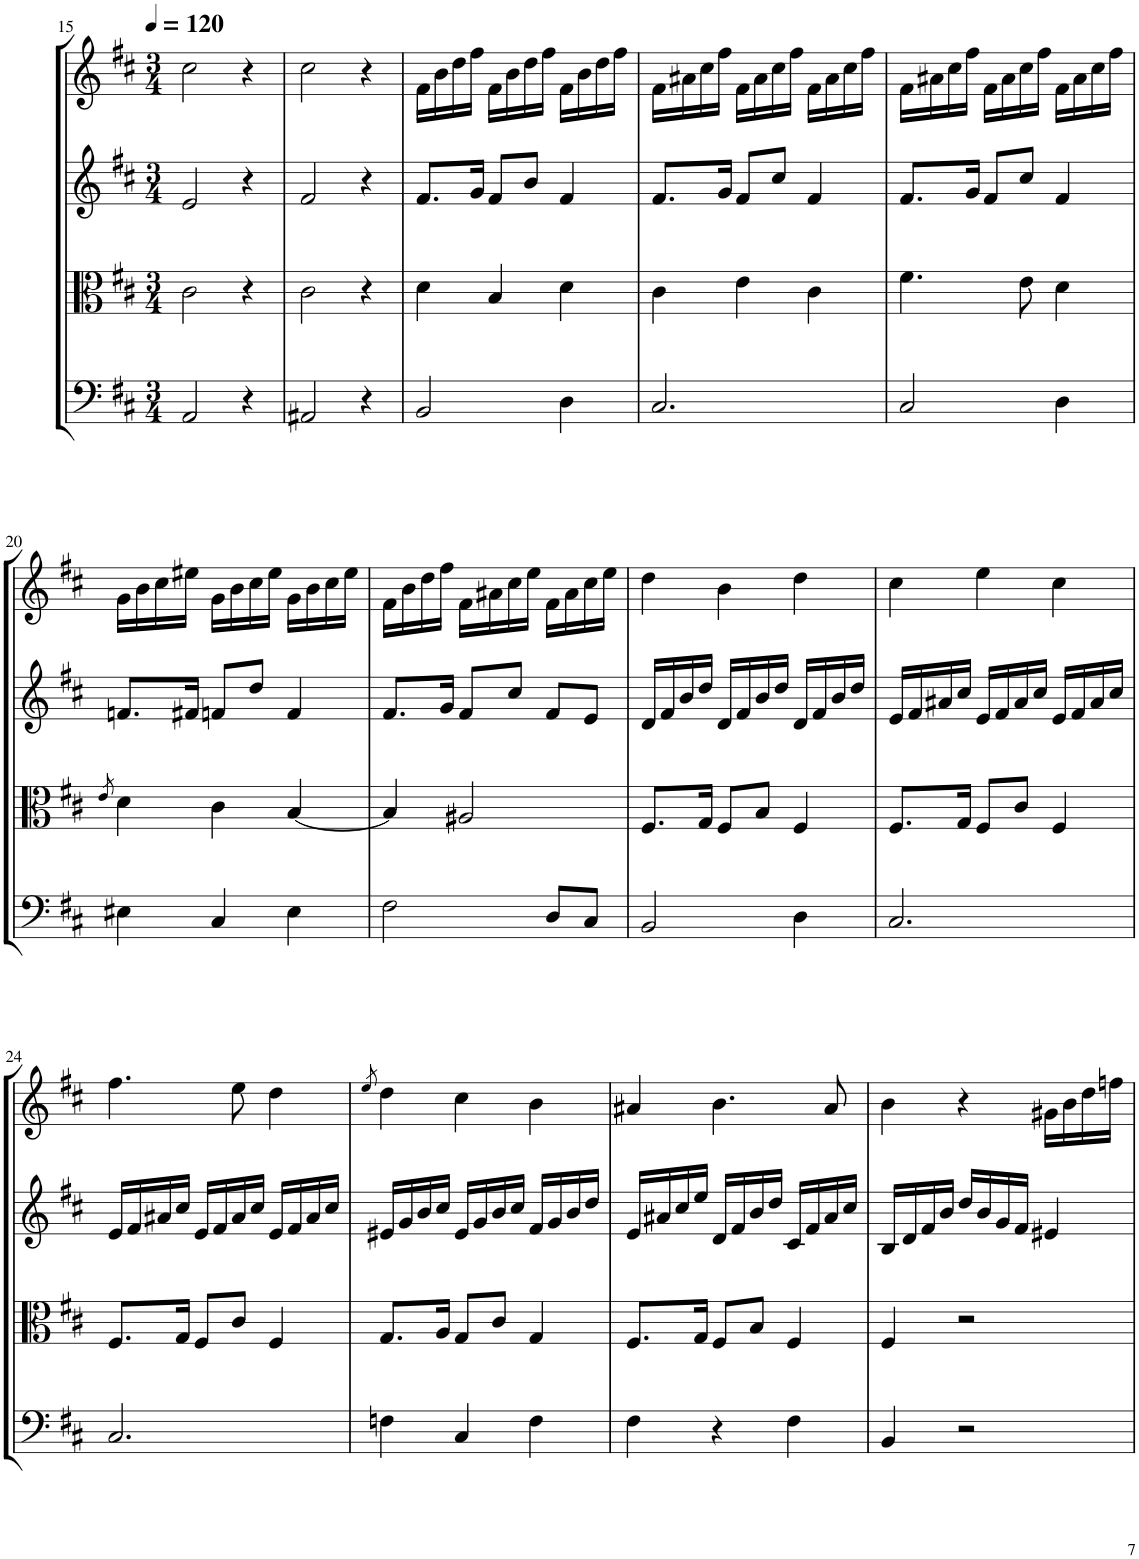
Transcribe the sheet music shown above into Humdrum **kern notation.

**kern	**kern	**kern	**kern
*part4	*part3	*part2	*part1
*staff4	*staff3	*staff2	*staff1
*I"Violoncello	*I"Viola	*I"Violin II	*I"Violin I
!!LO:PB:g=z
*clefF4	*clefC3	*clefG2	*clefG2
*k[f#c#]	*k[f#c#]	*k[f#c#]	*k[f#c#]
*M3/4	*M3/4	*M3/4	*M3/4
*MM120	*MM120	*MM120	*MM120
=15	=15	=15	=15
2AA/	2c#\	2e/	2cc#\
4r	4r	4r	4r
=16	=16	=16	=16
2AA#X/	2c#\	2f#/	2cc#\
4r	4r	4r	4r
=17	=17	=17	=17
2BB/	4d\	8.f#/L	16f#\LL
.	.	.	16b\
.	.	.	16dd\
.	.	16g/Jk	16ff#\JJ
.	4B/	8f#/L	16f#\LL
.	.	.	16b\
.	.	8b/J	16dd\
.	.	.	16ff#\JJ
4D\	4d\	4f#/	16f#\LL
.	.	.	16b\
.	.	.	16dd\
.	.	.	16ff#\JJ
=18	=18	=18	=18
2.C#/	4c#\	8.f#/L	16f#\LL
.	.	.	16a#X\
.	.	.	16cc#\
.	.	16g/Jk	16ff#\JJ
.	4e\	8f#/L	16f#\LL
.	.	.	16a#\
.	.	8cc#/J	16cc#\
.	.	.	16ff#\JJ
.	4c#\	4f#/	16f#\LL
.	.	.	16a#\
.	.	.	16cc#\
.	.	.	16ff#\JJ
=19	=19	=19	=19
2C#/	4.f#\	8.f#/L	16f#\LL
.	.	.	16a#X\
.	.	.	16cc#\
.	.	16g/Jk	16ff#\JJ
.	.	8f#/L	16f#\LL
.	.	.	16a#\
.	8e\	8cc#/J	16cc#\
.	.	.	16ff#\JJ
4D\	4d\	4f#/	16f#\LL
.	.	.	16a#\
.	.	.	16cc#\
.	.	.	16ff#\JJ
!!LO:LB:g=z
=20	=20	=20	=20
.	8qe/	.	.
4E#X\	4d\	8.fn/L	16g\LL
.	.	.	16b\
.	.	.	16cc#\
.	.	16f#X/Jk	16ee#X\JJ
4C#/	4c#\	8fn/L	16g\LL
.	.	.	16b\
.	.	8dd/J	16cc#\
.	.	.	16ee#\JJ
4E#\	[4B/	4f/	16g\LL
.	.	.	16b\
.	.	.	16cc#\
.	.	.	16ee#\JJ
=21	=21	=21	=21
2F#\	4B/]	8.f#/L	16f#\LL
.	.	.	16b\
.	.	.	16dd\
.	.	16g/Jk	16ff#\JJ
.	2A#X/	8f#/L	16f#\LL
.	.	.	16a#X\
.	.	8cc#/J	16cc#\
.	.	.	16ee\JJ
8D/L	.	8f#/L	16f#\LL
.	.	.	16a#\
8C#/J	.	8e/J	16cc#\
.	.	.	16ee\JJ
=22	=22	=22	=22
2BB/	8.F#/L	16d/LL	4dd\
.	.	16f#/	.
.	.	16b/	.
.	16G/Jk	16dd/JJ	.
.	8F#/L	16d/LL	4b\
.	.	16f#/	.
.	8B/J	16b/	.
.	.	16dd/JJ	.
4D\	4F#/	16d/LL	4dd\
.	.	16f#/	.
.	.	16b/	.
.	.	16dd/JJ	.
=23	=23	=23	=23
2.C#/	8.F#/L	16e/LL	4cc#\
.	.	16f#/	.
.	.	16a#X/	.
.	16G/Jk	16cc#/JJ	.
.	8F#/L	16e/LL	4ee\
.	.	16f#/	.
.	8c#/J	16a#/	.
.	.	16cc#/JJ	.
.	4F#/	16e/LL	4cc#\
.	.	16f#/	.
.	.	16a#/	.
.	.	16cc#/JJ	.
!!LO:LB:g=z
=24	=24	=24	=24
2.C#/	8.F#/L	16e/LL	4.ff#\
.	.	16f#/	.
.	.	16a#X/	.
.	16G/Jk	16cc#/JJ	.
.	8F#/L	16e/LL	.
.	.	16f#/	.
.	8c#/J	16a#/	8ee\
.	.	16cc#/JJ	.
.	4F#/	16e/LL	4dd\
.	.	16f#/	.
.	.	16a#/	.
.	.	16cc#/JJ	.
=25	=25	=25	=25
.	.	.	8qee/
4Fn\	8.G/L	16e#X/LL	4dd\
.	.	16g/	.
.	.	16b/	.
.	16A/Jk	16cc#/JJ	.
4C#/	8G/L	16e#/LL	4cc#\
.	.	16g/	.
.	8c#/J	16b/	.
.	.	16cc#/JJ	.
4F\	4G/	16f#/LL	4b\
.	.	16g/	.
.	.	16b/	.
.	.	16dd/JJ	.
=26	=26	=26	=26
4F#\	8.F#/L	16e/LL	4a#X/
.	.	16a#X/	.
.	.	16cc#/	.
.	16G/Jk	16ee/JJ	.
4r	8F#/L	16d/LL	4.b\
.	.	16f#/	.
.	8B/J	16b/	.
.	.	16dd/JJ	.
4F#\	4F#/	16c#/LL	.
.	.	16f#/	.
.	.	16a#/	8a#/
.	.	16cc#/JJ	.
=27	=27	=27	=27
4BB/	4F#/	16B/LL	4b\
.	.	16d/	.
.	.	16f#/	.
.	.	16b/JJ	.
2r	2r	16dd/LL	4r
.	.	16b/	.
.	.	16g/	.
.	.	16f#/JJ	.
.	.	4e#X/	16g#X\LL
.	.	.	16b\
.	.	.	16dd\
.	.	.	16ffn\JJ
=	=	=	=
*-	*-	*-	*-
